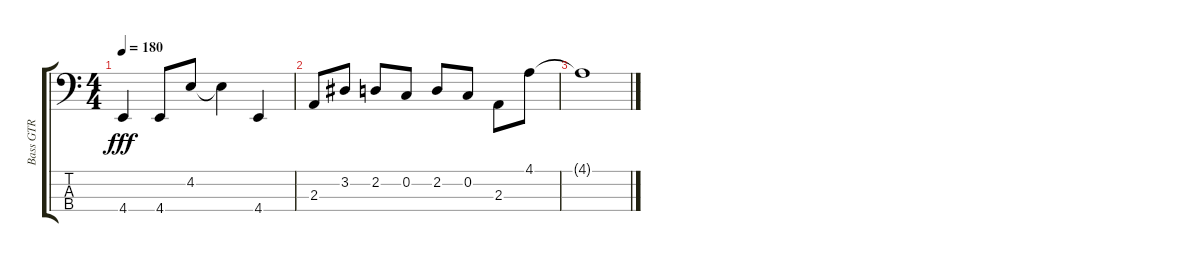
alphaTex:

\track ("Bass GTR" "Bass GTR") {instrument electricbassfinger}
\staff {score tabs}
\tuning (F2 C2 G1 C1) {hide}
\ts (4 4)
\tempo 180
\clef f4
\ks aminor
4.4.4{dy fff} 4.4.8 4.2.8 4.2{t}.4 4.4.4 |
2.3.8 3.2.8 2.2.8 0.2.8 2.2.8 0.2.8 2.3.8 4.1.8 |
4.1{t}.1
